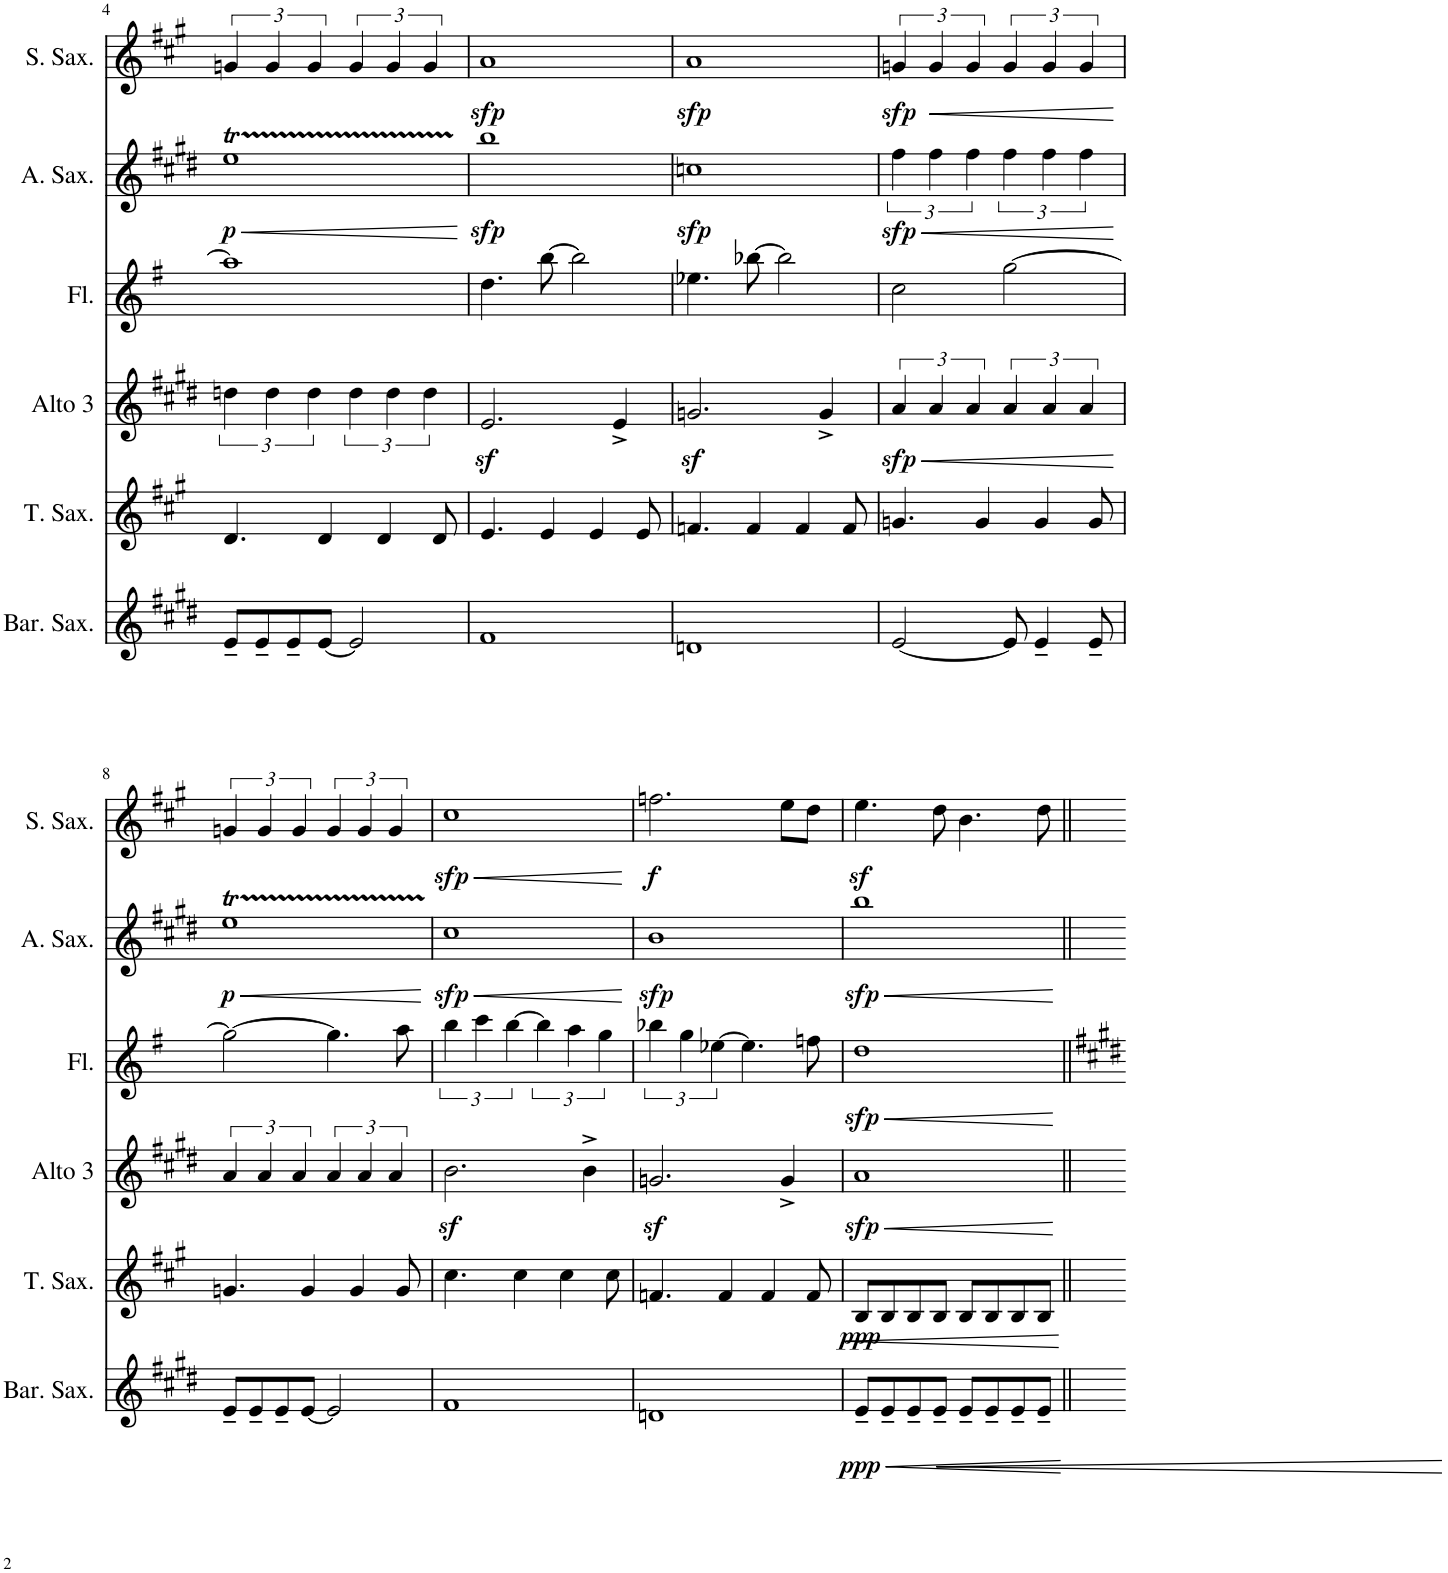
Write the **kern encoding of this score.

**kern	**dynam	**kern	**dynam	**kern	**dynam	**kern	**dynam	**kern	**dynam	**kern	**dynam
*part6	*part6	*part5	*part5	*part4	*part4	*part3	*part3	*part2	*part2	*part1	*part1
*staff6	*staff6	*staff5	*staff5	*staff4	*staff4	*staff3	*staff3	*staff2	*staff2	*staff1	*staff1
*I"Baritone Saxophone	*	*I"Tenor Saxophone	*	*I"Alto Sax 3	*	*I"Alto Sax 2	*	*I"Alto Saxophone	*	*I"Soprano Saxophone	*
*I'Bar. Sax.	*	*I'T. Sax.	*	*I'Alto 3	*	*I'Alto 2	*	*I'A. Sax.	*	*I'S. Sax.	*
!!LO:PB:g=z
*clefG2	*	*clefG2	*	*clefG2	*	*clefG2	*	*clefG2	*	*clefG2	*
*Trd12c21	*	*Trd8c14	*	*Trd5c9	*	*Trd5c9	*	*Trd5c9	*	*Trd1c2	*
*k[f#c#g#d#]	*	*k[f#c#g#]	*	*k[f#c#g#d#]	*	*k[f#]	*	*k[f#c#g#d#]	*	*k[f#c#g#]	*
*M4/4	*	*M4/4	*	*M4/4	*	*M4/4	*	*M4/4	*	*M4/4	*
=4	=4	=4	=4	=4	=4	=4	=4	=4	=4	=4	=4
!	!	!	!	!	!	!	!	!	!LO:HP:b	!	!
!	!	!	!	!	!	!	!	!	!LO:DY:n=1:b	!	!
8e~/L	.	4.d/	.	6ddn\	.	1aa]	.	1eeT	< p	6gn/	.
8e~/	.	.	.	.	.	.	.	.	.	.	.
.	.	.	.	6dd\	.	.	.	.	.	6g/	.
8e~/	.	.	.	.	.	.	.	.	.	.	.
.	.	.	.	6dd\	.	.	.	.	.	6g/	.
[8e/J	.	4d/	.	.	.	.	.	.	.	.	.
2e/]	.	.	.	6dd\	.	.	.	.	.	6g/	.
.	.	4d/	.	.	.	.	.	.	.	.	.
.	.	.	.	6dd\	.	.	.	.	.	6g/	.
.	.	.	.	6dd\	.	.	.	.	.	6g/	.
.	.	8d/	.	.	.	.	.	.	.	.	.
.	.	.	.	.	.	.	.	.	[	.	.
=5	=5	=5	=5	=5	=5	=5	=5	=5	=5	=5	=5
!	!	!	!	!	!	!	!	!	!LO:DY:b	!	!LO:DY:b
1f#	.	4.e/	.	2.ez</	.	4.dd\	.	1bb	sfp	1a	sfp
.	.	4e/	.	.	.	[8bb\	.	.	.	.	.
.	.	.	.	.	.	2bb\]	.	.	.	.	.
.	.	4e/	.	.	.	.	.	.	.	.	.
.	.	.	.	4e^/	.	.	.	.	.	.	.
.	.	8e/	.	.	.	.	.	.	.	.	.
=6	=6	=6	=6	=6	=6	=6	=6	=6	=6	=6	=6
!	!	!	!	!	!	!	!	!	!LO:DY:b	!	!LO:DY:b
1dn	.	4.fn/	.	2.gnz</	.	4.ee-X\	.	1ccn	sfp	1a	sfp
.	.	4f/	.	.	.	[8bb-X\	.	.	.	.	.
.	.	.	.	.	.	2bb-\]	.	.	.	.	.
.	.	4f/	.	.	.	.	.	.	.	.	.
.	.	.	.	4g^/	.	.	.	.	.	.	.
.	.	8f/	.	.	.	.	.	.	.	.	.
=7	=7	=7	=7	=7	=7	=7	=7	=7	=7	=7	=7
!	!	!	!	!	!LO:HP:b	!	!	!	!LO:HP:b	!	!
!	!	!	!	!	!LO:DY:n=1:b	!	!	!	!LO:DY:n=1:b	!	!LO:DY:b
[2e/	.	4.gn/	.	6a/	< sfp	2cc\	.	6ff#\	< sfp	6gn/	sfp
!	!	!	!	!	!	!	!	!	!	!	!LO:HP:b
.	.	.	.	6a/	.	.	.	6ff#\	.	6g/	<
.	.	.	.	6a/	.	.	.	6ff#\	.	6g/	.
.	.	4g/	.	.	.	.	.	.	.	.	.
8e/]	.	.	.	6a/	.	[2gg\	.	6ff#\	.	6g/	.
4e~/	.	4g/	.	.	.	.	.	.	.	.	.
.	.	.	.	6a/	.	.	.	6ff#\	.	6g/	.
.	.	.	.	6a/	.	.	.	6ff#\	.	6g/	.
8e~/	.	8g/	.	.	.	.	.	.	.	.	.
.	.	.	.	.	[	.	.	.	[	.	[
!!LO:LB:g=z
=8	=8	=8	=8	=8	=8	=8	=8	=8	=8	=8	=8
!	!	!	!	!	!	!	!	!	!LO:HP:b	!	!
!	!	!	!	!	!	!	!	!	!LO:DY:n=1:b	!	!
8e~/L	.	4.gn/	.	6a/	.	2gg\_	.	1eeT	< p	6gn/	.
8e~/	.	.	.	.	.	.	.	.	.	.	.
.	.	.	.	6a/	.	.	.	.	.	6g/	.
8e~/	.	.	.	.	.	.	.	.	.	.	.
.	.	.	.	6a/	.	.	.	.	.	6g/	.
[8e/J	.	4g/	.	.	.	.	.	.	.	.	.
2e/]	.	.	.	6a/	.	4.gg\]	.	.	.	6g/	.
.	.	4g/	.	.	.	.	.	.	.	.	.
.	.	.	.	6a/	.	.	.	.	.	6g/	.
.	.	.	.	6a/	.	.	.	.	.	6g/	.
.	.	8g/	.	.	.	8aa\	.	.	.	.	.
.	.	.	.	.	.	.	.	.	[	.	.
=9	=9	=9	=9	=9	=9	=9	=9	=9	=9	=9	=9
!	!	!	!	!	!	!	!	!	!LO:HP:b	!	!LO:HP:b
!	!	!	!	!	!	!	!	!	!LO:DY:n=1:b	!	!LO:DY:n=1:b
1f#	.	4.cc#\	.	2.bz<\	.	6bb\	.	1cc#	< sfp	1cc#	< sfp
.	.	.	.	.	.	6ccc\	.	.	.	.	.
.	.	.	.	.	.	[6bb\	.	.	.	.	.
.	.	4cc#\	.	.	.	.	.	.	.	.	.
.	.	.	.	.	.	6bb\]	.	.	.	.	.
.	.	4cc#\	.	.	.	.	.	.	.	.	.
.	.	.	.	.	.	6aa\	.	.	.	.	.
.	.	.	.	4b^\	.	.	.	.	.	.	.
.	.	.	.	.	.	6gg\	.	.	.	.	.
.	.	8cc#\	.	.	.	.	.	.	.	.	.
.	.	.	.	.	.	.	.	.	[	.	[
=10	=10	=10	=10	=10	=10	=10	=10	=10	=10	=10	=10
!	!	!	!	!	!	!	!	!	!LO:DY:b	!	!LO:DY:b
1dn	.	4.fn/	.	2.gnz</	.	6bb-X\	.	1b	sfp	2.ffn\	f
.	.	.	.	.	.	6gg\	.	.	.	.	.
.	.	.	.	.	.	[6ee-X\	.	.	.	.	.
.	.	4f/	.	.	.	.	.	.	.	.	.
.	.	.	.	.	.	4.ee-\]	.	.	.	.	.
.	.	4f/	.	.	.	.	.	.	.	.	.
.	.	.	.	4g^/	.	.	.	.	.	8ee\L	.
.	.	8f/	.	.	.	8ffn\	.	.	.	8dd\J	.
=11	=11	=11	=11	=11	=11	=11	=11	=11	=11	=11	=11
!	!LO:HP:b	!	!	!	!LO:HP:b	!	!LO:HP:b	!	!LO:HP:b	!	!
!	!LO:DY:n=1:b	!	!LO:DY:b	!	!LO:DY:n=1:b	!	!LO:DY:n=1:b	!	!LO:DY:n=1:b	!	!
8e~/L	< ppp	8B/L	ppp	1a	< sfp	1dd	< sfp	1bb	< sfp	4.eez<\	.
8e~/	.	8B/	.	.	.	.	.	.	.	.	.
8e~/	.	8B/	.	.	.	.	.	.	.	.	.
8e~/J	.	8B/J	.	.	.	.	.	.	.	8dd\	.
8e~/L	.	8B/L	.	.	.	.	.	.	.	4.b\	.
8e~/	.	8B/	.	.	.	.	.	.	.	.	.
8e~/	.	8B/	.	.	.	.	.	.	.	.	.
8e~/J	.	8B/J	.	.	.	.	.	.	.	8dd\	.
.	[	.	.	.	[	.	[	.	[	.	.
=||	=||	=||	=||	=||	=||	=||	=||	=||	=||	=||	=||
*-	*-	*-	*-	*-	*-	*-	*-	*-	*-	*-	*-
